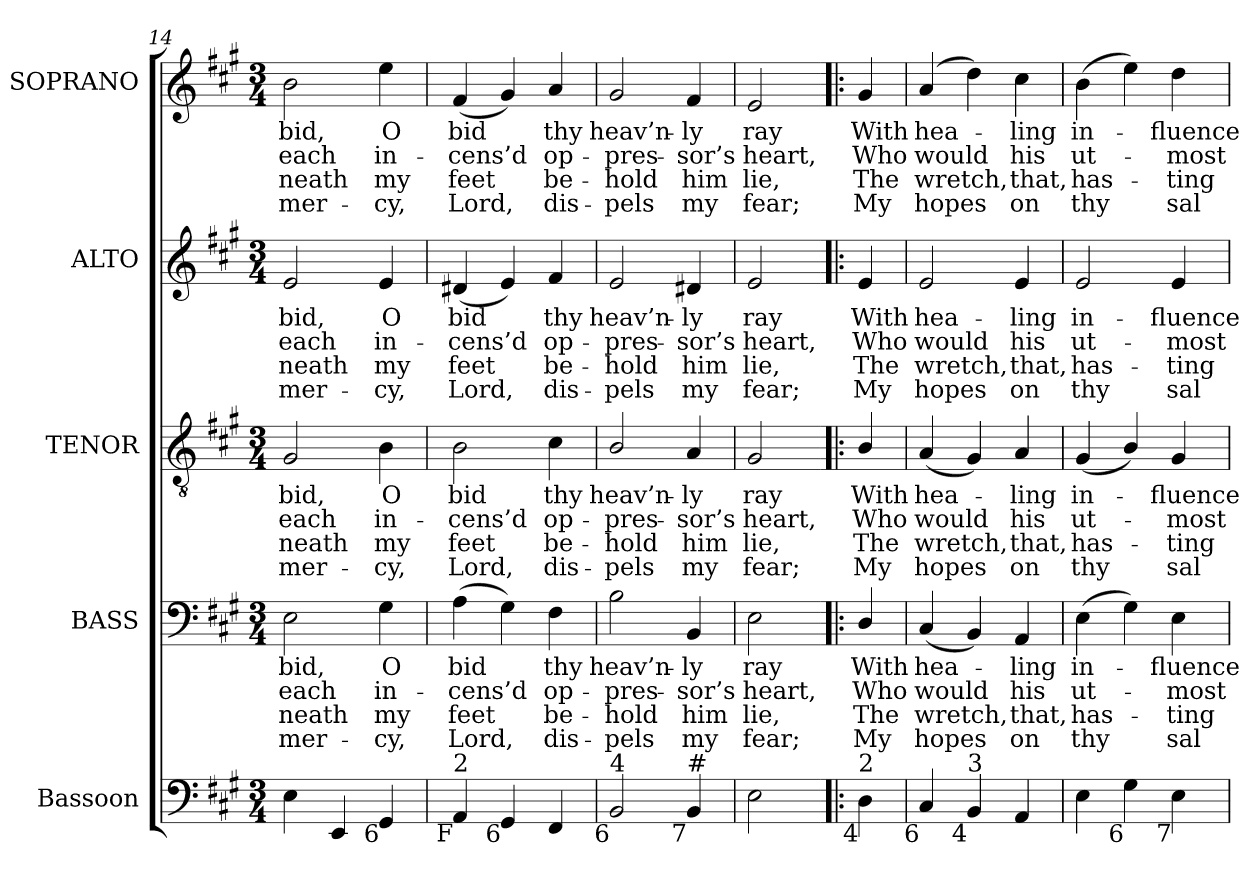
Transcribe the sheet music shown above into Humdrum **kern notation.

**kern	**kern	**text	**text	**text	**text	**kern	**text	**text	**text	**text	**kern	**text	**text	**text	**text	**kern	**text	**text	**text	**text
*part5	*part4	*part4	*part4	*part4	*part4	*part3	*part3	*part3	*part3	*part3	*part2	*part2	*part2	*part2	*part2	*part1	*part1	*part1	*part1	*part1
*staff5	*staff4	*staff4	*staff4	*staff4	*staff4	*staff3	*staff3	*staff3	*staff3	*staff3	*staff2	*staff2	*staff2	*staff2	*staff2	*staff1	*staff1	*staff1	*staff1	*staff1
*I"Bassoon	*I"BASS	*	*	*	*	*I"TENOR	*	*	*	*	*I"ALTO	*	*	*	*	*I"SOPRANO	*	*	*	*
*I'Bsn.	*I'B.	*	*	*	*	*I'T.	*	*	*	*	*I'A.	*	*	*	*	*I'S.	*	*	*	*
*clefF4	*clefF4	*	*	*	*	*clefGv2	*	*	*	*	*clefG2	*	*	*	*	*clefG2	*	*	*	*
*	*	*	*	*	*	*ITrd7c12	*	*	*	*	*	*	*	*	*	*	*	*	*	*
*k[f#c#g#]	*k[f#c#g#]	*	*	*	*	*k[f#c#g#]	*	*	*	*	*k[f#c#g#]	*	*	*	*	*k[f#c#g#]	*	*	*	*
*A:	*A:	*	*	*	*	*A:	*	*	*	*	*A:	*	*	*	*	*A:	*	*	*	*
*M3/4	*M3/4	*	*	*	*	*M3/4	*	*	*	*	*M3/4	*	*	*	*	*M3/4	*	*	*	*
=14	=14	=14	=14	=14	=14	=14	=14	=14	=14	=14	=14	=14	=14	=14	=14	=14	=14	=14	=14	=14
!	!	!LO:LY:b:color=#000000	!LO:LY:b:color=#000000	!LO:LY:b:color=#000000	!LO:LY:b:color=#000000	!	!	!	!	!	!	!	!	!	!	!	!	!	!	!
!	!	!	!	!	!	!	!LO:LY:b:color=#000000	!LO:LY:b:color=#000000	!LO:LY:b:color=#000000	!LO:LY:b:color=#000000	!	!	!	!	!	!	!	!	!	!
!	!	!	!	!	!	!	!	!	!	!	!	!LO:LY:b:color=#000000	!LO:LY:b:color=#000000	!LO:LY:b:color=#000000	!LO:LY:b:color=#000000	!	!	!	!	!
!	!	!	!	!	!	!	!	!	!	!	!	!	!	!	!	!	!LO:LY:b:color=#000000	!LO:LY:b:color=#000000	!LO:LY:b:color=#000000	!LO:LY:b:color=#000000
4Ei\	2Ei\	bid,	each	neath	mer-	2GG#i/	bid,	each	neath	mer-	2ei/	bid,	each	neath	mer-	2bi\	bid,	each	neath	mer-
4EEi/	.	.	.	.	.	.	.	.	.	.	.	.	.	.	.	.	.	.	.	.
!	!	!LO:LY:b:color=#000000	!LO:LY:b:color=#000000	!LO:LY:b:color=#000000	!LO:LY:b:color=#000000	!	!	!	!	!	!	!	!	!	!	!	!	!	!	!
!	!	!	!	!	!	!	!LO:LY:b:color=#000000	!LO:LY:b:color=#000000	!LO:LY:b:color=#000000	!LO:LY:b:color=#000000	!	!	!	!	!	!	!	!	!	!
!	!	!	!	!	!	!	!	!	!	!	!	!LO:LY:b:color=#000000	!LO:LY:b:color=#000000	!LO:LY:b:color=#000000	!LO:LY:b:color=#000000	!	!	!	!	!
!LO:TX:b:rj:t=6	!	!	!	!	!	!	!	!	!	!	!	!	!	!	!	!	!	!	!	!
!	!	!	!	!	!	!	!	!	!	!	!	!	!	!	!	!	!LO:LY:b:color=#000000	!LO:LY:b:color=#000000	!LO:LY:b:color=#000000	!LO:LY:b:color=#000000
4GG#i/	4G#i\	O	in-	-my	cy,	4BBi\	O	in-	-my	cy,	4ei/	O	in-	-my	cy,	4eei\	O	in-	-my	cy,
=15	=15	=15	=15	=15	=15	=15	=15	=15	=15	=15	=15	=15	=15	=15	=15	=15	=15	=15	=15	=15
!	!	!LO:LY:b:color=#000000	!LO:LY:b:color=#000000	!LO:LY:b:color=#000000	!LO:LY:b:color=#000000	!	!	!	!	!	!	!	!	!	!	!	!	!	!	!
!	!	!	!	!	!	!	!LO:LY:b:color=#000000	!LO:LY:b:color=#000000	!LO:LY:b:color=#000000	!LO:LY:b:color=#000000	!	!	!	!	!	!	!	!	!	!
!	!	!	!	!	!	!	!	!	!	!	!	!LO:LY:b:color=#000000	!LO:LY:b:color=#000000	!LO:LY:b:color=#000000	!LO:LY:b:color=#000000	!	!	!	!	!
!LO:TX:b:rj:t=F	!	!	!	!	!	!	!	!	!	!	!	!	!	!	!	!	!	!	!	!
!LO:TX:t=2	!	!	!	!	!	!	!	!	!	!	!	!	!	!	!	!	!	!	!	!
!	!	!	!	!	!	!	!	!	!	!	!	!	!	!	!	!	!LO:LY:b:color=#000000	!LO:LY:b:color=#000000	!LO:LY:b:color=#000000	!LO:LY:b:color=#000000
4AAi/	(4Ai\	bid	-cens’d	feet	Lord,	2BBi\	bid	-cens’d	feet	Lord,	(4d#Xi/	bid	-cens’d	feet	Lord,	(4f#i/	bid	-cens’d	feet	Lord,
!LO:TX:b:rj:t=6	!	!	!	!	!	!	!	!	!	!	!	!	!	!	!	!	!	!	!	!
4GG#i/	4G#i\)	.	.	.	.	.	.	.	.	.	4ei/)	.	.	.	.	4g#i/)	.	.	.	.
!	!	!LO:LY:b:color=#000000	!LO:LY:b:color=#000000	!LO:LY:b:color=#000000	!LO:LY:b:color=#000000	!	!	!	!	!	!	!	!	!	!	!	!	!	!	!
!	!	!	!	!	!	!	!LO:LY:b:color=#000000	!LO:LY:b:color=#000000	!LO:LY:b:color=#000000	!LO:LY:b:color=#000000	!	!	!	!	!	!	!	!	!	!
!	!	!	!	!	!	!	!	!	!	!	!	!LO:LY:b:color=#000000	!LO:LY:b:color=#000000	!LO:LY:b:color=#000000	!LO:LY:b:color=#000000	!	!	!	!	!
!	!	!	!	!	!	!	!	!	!	!	!	!	!	!	!	!	!LO:LY:b:color=#000000	!LO:LY:b:color=#000000	!LO:LY:b:color=#000000	!LO:LY:b:color=#000000
4FF#i/	4F#i\	thy	op-	be-	-dis-	4C#i\	thy	op-	be-	-dis-	4f#i/	thy	op-	be-	-dis-	4ai/	thy	op-	be-	-dis-
=16	=16	=16	=16	=16	=16	=16	=16	=16	=16	=16	=16	=16	=16	=16	=16	=16	=16	=16	=16	=16
!	!	!LO:LY:b:color=#000000	!LO:LY:b:color=#000000	!LO:LY:b:color=#000000	!LO:LY:b:color=#000000	!	!	!	!	!	!	!	!	!	!	!	!	!	!	!
!	!	!	!	!	!	!	!LO:LY:b:color=#000000	!LO:LY:b:color=#000000	!LO:LY:b:color=#000000	!LO:LY:b:color=#000000	!	!	!	!	!	!	!	!	!	!
!	!	!	!	!	!	!	!	!	!	!	!	!LO:LY:b:color=#000000	!LO:LY:b:color=#000000	!LO:LY:b:color=#000000	!LO:LY:b:color=#000000	!	!	!	!	!
!LO:TX:b:rj:t=6	!	!	!	!	!	!	!	!	!	!	!	!	!	!	!	!	!	!	!	!
!LO:TX:t=4	!	!	!	!	!	!	!	!	!	!	!	!	!	!	!	!	!	!	!	!
!	!	!	!	!	!	!	!	!	!	!	!	!	!	!	!	!	!LO:LY:b:color=#000000	!LO:LY:b:color=#000000	!LO:LY:b:color=#000000	!LO:LY:b:color=#000000
2BBi/	2Bi\	heav’n-	-pres-	-hold	pels	2BBi/	heav’n-	-pres-	-hold	pels	2ei/	heav’n-	-pres-	-hold	pels	2g#i/	heav’n-	-pres-	-hold	pels
!	!	!LO:LY:b:color=#000000	!LO:LY:b:color=#000000	!LO:LY:b:color=#000000	!LO:LY:b:color=#000000	!	!	!	!	!	!	!	!	!	!	!	!	!	!	!
!	!	!	!	!	!	!	!LO:LY:b:color=#000000	!LO:LY:b:color=#000000	!LO:LY:b:color=#000000	!LO:LY:b:color=#000000	!	!	!	!	!	!	!	!	!	!
!	!	!	!	!	!	!	!	!	!	!	!	!LO:LY:b:color=#000000	!LO:LY:b:color=#000000	!LO:LY:b:color=#000000	!LO:LY:b:color=#000000	!	!	!	!	!
!LO:TX:b:rj:t=7	!	!	!	!	!	!	!	!	!	!	!	!	!	!	!	!	!	!	!	!
!LO:TX:t=#	!	!	!	!	!	!	!	!	!	!	!	!	!	!	!	!	!	!	!	!
!	!	!	!	!	!	!	!	!	!	!	!	!	!	!	!	!	!LO:LY:b:color=#000000	!LO:LY:b:color=#000000	!LO:LY:b:color=#000000	!LO:LY:b:color=#000000
4BBi/	4BBi/	-ly	-sor’s	him	my	4AAi/	-ly	-sor’s	him	my	4d#Xi/	-ly	-sor’s	him	my	4f#i/	-ly	-sor’s	him	my
=17	=17	=17	=17	=17	=17	=17	=17	=17	=17	=17	=17	=17	=17	=17	=17	=17	=17	=17	=17	=17
!	!	!LO:LY:b:color=#000000	!LO:LY:b:color=#000000	!LO:LY:b:color=#000000	!LO:LY:b:color=#000000	!	!	!	!	!	!	!	!	!	!	!	!	!	!	!
!	!	!	!	!	!	!	!LO:LY:b:color=#000000	!LO:LY:b:color=#000000	!LO:LY:b:color=#000000	!LO:LY:b:color=#000000	!	!	!	!	!	!	!	!	!	!
!	!	!	!	!	!	!	!	!	!	!	!	!LO:LY:b:color=#000000	!LO:LY:b:color=#000000	!LO:LY:b:color=#000000	!LO:LY:b:color=#000000	!	!	!	!	!
!	!	!	!	!	!	!	!	!	!	!	!	!	!	!	!	!	!LO:LY:b:color=#000000	!LO:LY:b:color=#000000	!LO:LY:b:color=#000000	!LO:LY:b:color=#000000
2Ei\	2Ei\	ray	heart,	lie,	fear;	2GG#i/	ray	heart,	lie,	fear;	2ei/	ray	heart,	lie,	fear;	2ei/	ray	heart,	lie,	fear;
!!LO:PB:g=z
=18!|:	=18!|:	=18!|:	=18!|:	=18!|:	=18!|:	=18!|:	=18!|:	=18!|:	=18!|:	=18!|:	=18!|:	=18!|:	=18!|:	=18!|:	=18!|:	=18!|:	=18!|:	=18!|:	=18!|:	=18!|:
!	!	!LO:LY:b:color=#000000	!LO:LY:b:color=#000000	!LO:LY:b:color=#000000	!LO:LY:b:color=#000000	!	!	!	!	!	!	!	!	!	!	!	!	!	!	!
!	!	!	!	!	!	!	!LO:LY:b:color=#000000	!LO:LY:b:color=#000000	!LO:LY:b:color=#000000	!LO:LY:b:color=#000000	!	!	!	!	!	!	!	!	!	!
!	!	!	!	!	!	!	!	!	!	!	!	!LO:LY:b:color=#000000	!LO:LY:b:color=#000000	!LO:LY:b:color=#000000	!LO:LY:b:color=#000000	!	!	!	!	!
!LO:TX:b:rj:t=4	!	!	!	!	!	!	!	!	!	!	!	!	!	!	!	!	!	!	!	!
!LO:TX:t=2	!	!	!	!	!	!	!	!	!	!	!	!	!	!	!	!	!	!	!	!
!	!	!	!	!	!	!	!	!	!	!	!	!	!	!	!	!	!LO:LY:b:color=#000000	!LO:LY:b:color=#000000	!LO:LY:b:color=#000000	!LO:LY:b:color=#000000
4Di\	4Di/	With	Who	The	My	4BBi/	With	Who	The	My	4ei/	With	Who	The	My	4g#i/	With	Who	The	My
=19	=19	=19	=19	=19	=19	=19	=19	=19	=19	=19	=19	=19	=19	=19	=19	=19	=19	=19	=19	=19
!	!	!LO:LY:b:color=#000000	!LO:LY:b:color=#000000	!LO:LY:b:color=#000000	!LO:LY:b:color=#000000	!	!	!	!	!	!	!	!	!	!	!	!	!	!	!
!	!	!	!	!	!	!	!LO:LY:b:color=#000000	!LO:LY:b:color=#000000	!LO:LY:b:color=#000000	!LO:LY:b:color=#000000	!	!	!	!	!	!	!	!	!	!
!	!	!	!	!	!	!	!	!	!	!	!	!LO:LY:b:color=#000000	!LO:LY:b:color=#000000	!LO:LY:b:color=#000000	!LO:LY:b:color=#000000	!	!	!	!	!
!LO:TX:b:rj:t=6	!	!	!	!	!	!	!	!	!	!	!	!	!	!	!	!	!	!	!	!
!	!	!	!	!	!	!	!	!	!	!	!	!	!	!	!	!	!LO:LY:b:color=#000000	!LO:LY:b:color=#000000	!LO:LY:b:color=#000000	!LO:LY:b:color=#000000
4C#i/	(4C#i/	hea-	would	wretch,	hopes	(4AAi/	hea-	would	wretch,	hopes	2ei/	hea-	would	wretch,	hopes	(4ai/	hea-	would	wretch,	hopes
!LO:TX:b:rj:t=4	!	!	!	!	!	!	!	!	!	!	!	!	!	!	!	!	!	!	!	!
!LO:TX:t=3	!	!	!	!	!	!	!	!	!	!	!	!	!	!	!	!	!	!	!	!
4BBi/	4BBi/)	.	.	.	.	4GG#i/)	.	.	.	.	.	.	.	.	.	4ddi\)	.	.	.	.
!	!	!LO:LY:b:color=#000000	!LO:LY:b:color=#000000	!LO:LY:b:color=#000000	!LO:LY:b:color=#000000	!	!	!	!	!	!	!	!	!	!	!	!	!	!	!
!	!	!	!	!	!	!	!LO:LY:b:color=#000000	!LO:LY:b:color=#000000	!LO:LY:b:color=#000000	!LO:LY:b:color=#000000	!	!	!	!	!	!	!	!	!	!
!	!	!	!	!	!	!	!	!	!	!	!	!LO:LY:b:color=#000000	!LO:LY:b:color=#000000	!LO:LY:b:color=#000000	!LO:LY:b:color=#000000	!	!	!	!	!
!	!	!	!	!	!	!	!	!	!	!	!	!	!	!	!	!	!LO:LY:b:color=#000000	!LO:LY:b:color=#000000	!LO:LY:b:color=#000000	!LO:LY:b:color=#000000
4AAi/	4AAi/	-ling	his	that,	on	4AAi/	-ling	his	that,	on	4ei/	-ling	his	that,	on	4cc#i\	-ling	his	that,	on
=20	=20	=20	=20	=20	=20	=20	=20	=20	=20	=20	=20	=20	=20	=20	=20	=20	=20	=20	=20	=20
!	!	!LO:LY:b:color=#000000	!LO:LY:b:color=#000000	!LO:LY:b:color=#000000	!LO:LY:b:color=#000000	!	!	!	!	!	!	!	!	!	!	!	!	!	!	!
!	!	!	!	!	!	!	!LO:LY:b:color=#000000	!LO:LY:b:color=#000000	!LO:LY:b:color=#000000	!LO:LY:b:color=#000000	!	!	!	!	!	!	!	!	!	!
!	!	!	!	!	!	!	!	!	!	!	!	!LO:LY:b:color=#000000	!LO:LY:b:color=#000000	!LO:LY:b:color=#000000	!LO:LY:b:color=#000000	!	!	!	!	!
!	!	!	!	!	!	!	!	!	!	!	!	!	!	!	!	!	!LO:LY:b:color=#000000	!LO:LY:b:color=#000000	!LO:LY:b:color=#000000	!LO:LY:b:color=#000000
4Ei\	(4Ei\	in-	ut-	has-	-thy	(4GG#i/	in-	ut-	has-	-thy	2ei/	in-	ut-	has-	-thy	(4bi\	in-	ut-	has-	-thy
!LO:TX:b:rj:t=6	!	!	!	!	!	!	!	!	!	!	!	!	!	!	!	!	!	!	!	!
4G#i\	4G#i\)	.	.	.	.	4BBi/)	.	.	.	.	.	.	.	.	.	4eei\)	.	.	.	.
!	!	!LO:LY:b:color=#000000	!LO:LY:b:color=#000000	!LO:LY:b:color=#000000	!LO:LY:b:color=#000000	!	!	!	!	!	!	!	!	!	!	!	!	!	!	!
!	!	!	!	!	!	!	!LO:LY:b:color=#000000	!LO:LY:b:color=#000000	!LO:LY:b:color=#000000	!LO:LY:b:color=#000000	!	!	!	!	!	!	!	!	!	!
!	!	!	!	!	!	!	!	!	!	!	!	!LO:LY:b:color=#000000	!LO:LY:b:color=#000000	!LO:LY:b:color=#000000	!LO:LY:b:color=#000000	!	!	!	!	!
!LO:TX:b:rj:t=7	!	!	!	!	!	!	!	!	!	!	!	!	!	!	!	!	!	!	!	!
!	!	!	!	!	!	!	!	!	!	!	!	!	!	!	!	!	!LO:LY:b:color=#000000	!LO:LY:b:color=#000000	!LO:LY:b:color=#000000	!LO:LY:b:color=#000000
4Ei\	4Ei\	-fluence	-most	ting	sal-	4GG#i/	-fluence	-most	ting	sal-	4ei/	-fluence	-most	ting	sal-	4ddi\	-fluence	-most	ting	sal-
=	=	=	=	=	=	=	=	=	=	=	=	=	=	=	=	=	=	=	=	=
*-	*-	*-	*-	*-	*-	*-	*-	*-	*-	*-	*-	*-	*-	*-	*-	*-	*-	*-	*-	*-
